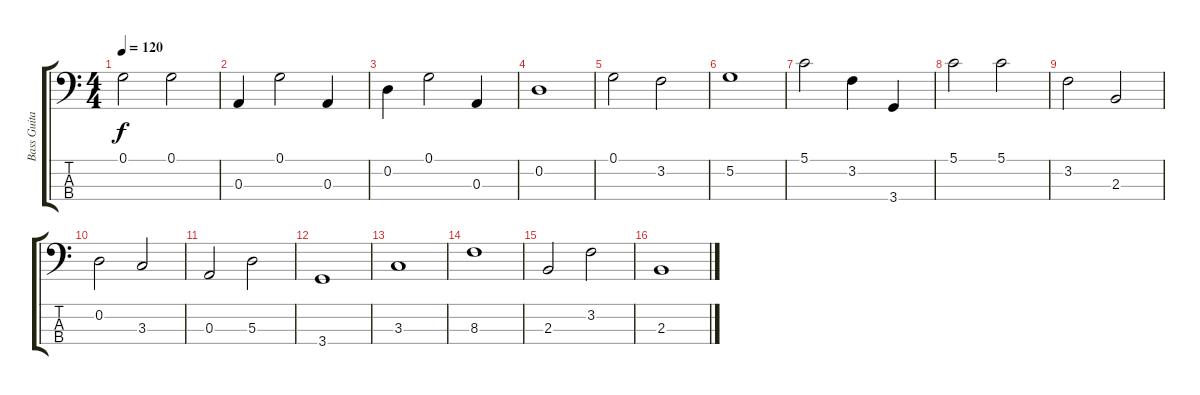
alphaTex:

\track ("Bass Guitar" "Bass Guita") {instrument electricbassfinger}
\staff {score tabs}
\tuning (G2 D2 A1 E1) {hide}
\ts (4 4)
\tempo 120
\clef f4
\ks c
0.1.2{dy f} 0.1.2 |
0.3.4 0.1.2 0.3.4 |
0.2.4 0.1.2 0.3.4 |
0.2.1 |
0.1.2 3.2.2 |
5.2.1 |
5.1.2 3.2.4 3.4.4 |
5.1.2 5.1.2 |
3.2.2 2.3.2 |
0.2.2 3.3.2 |
0.3.2 5.3.2 |
3.4.1 |
3.3.1 |
8.3.1 |
2.3.2 3.2.2 |
2.3.1
